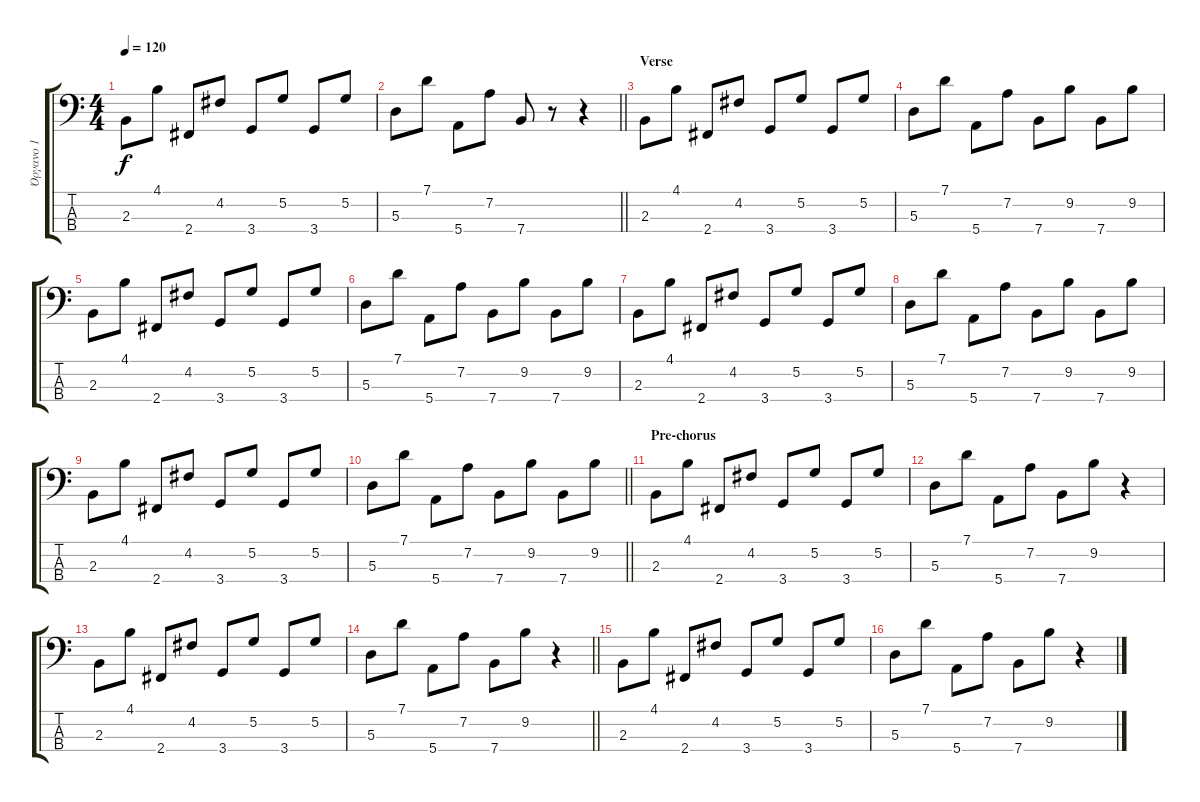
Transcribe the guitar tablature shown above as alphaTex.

\track ("Όργανο 1" "Όργανο 1") {instrument electricbasspick}
\staff {score tabs}
\tuning (G2 D2 A1 E1) {hide}
\ts (4 4)
\tempo 120
\clef f4
\ks c
2.3.8{dy f} 4.1.8 2.4.8 4.2.8 3.4.8 5.2.8 3.4.8 5.2.8 |
\barLineRight lightlight
5.3.8 7.1.8 5.4.8 7.2.8 7.4.8 r.8 r.4 |
\section ("" "Verse")
2.3.8 4.1.8 2.4.8 4.2.8 3.4.8 5.2.8 3.4.8 5.2.8 |
5.3.8 7.1.8 5.4.8 7.2.8 7.4.8 9.2.8 7.4.8 9.2.8 |
2.3.8 4.1.8 2.4.8 4.2.8 3.4.8 5.2.8 3.4.8 5.2.8 |
5.3.8 7.1.8 5.4.8 7.2.8 7.4.8 9.2.8 7.4.8 9.2.8 |
2.3.8 4.1.8 2.4.8 4.2.8 3.4.8 5.2.8 3.4.8 5.2.8 |
5.3.8 7.1.8 5.4.8 7.2.8 7.4.8 9.2.8 7.4.8 9.2.8 |
2.3.8 4.1.8 2.4.8 4.2.8 3.4.8 5.2.8 3.4.8 5.2.8 |
\barLineRight lightlight
5.3.8 7.1.8 5.4.8 7.2.8 7.4.8 9.2.8 7.4.8 9.2.8 |
\section ("" "Pre-chorus")
2.3.8 4.1.8 2.4.8 4.2.8 3.4.8 5.2.8 3.4.8 5.2.8 |
5.3.8 7.1.8 5.4.8 7.2.8 7.4.8 9.2.8 r.4 |
2.3.8 4.1.8 2.4.8 4.2.8 3.4.8 5.2.8 3.4.8 5.2.8 |
\barLineRight lightlight
5.3.8 7.1.8 5.4.8 7.2.8 7.4.8 9.2.8 r.4 |
2.3.8 4.1.8 2.4.8 4.2.8 3.4.8 5.2.8 3.4.8 5.2.8 |
5.3.8 7.1.8 5.4.8 7.2.8 7.4.8 9.2.8 r.4
